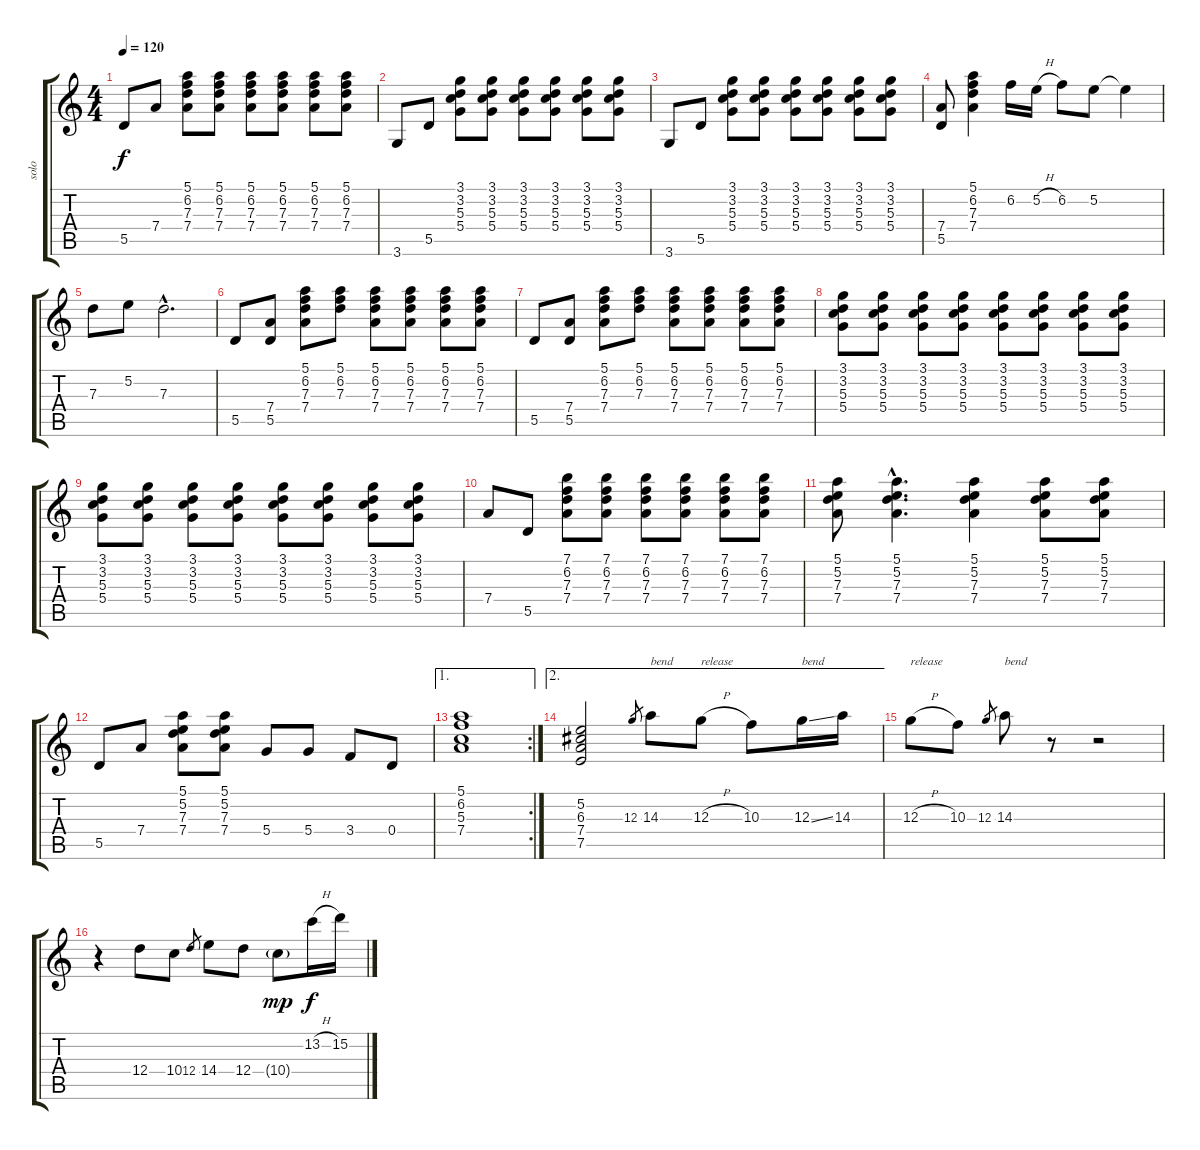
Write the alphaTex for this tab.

\track ("solo" "solo") {instrument electricguitarmuted}
\staff {score tabs}
\tuning (E4 B3 G3 D3 A2 E2) {hide}
\ts (4 4)
\tempo 120
\clef g2
\ks c
5.5.8{dy f} 7.4.8 (5.1 6.2 7.3 7.4).8 (5.1 6.2 7.3 7.4).8 (5.1 6.2 7.3 7.4).8 (5.1 6.2 7.3 7.4).8 (5.1 6.2 7.3 7.4).8 (5.1 6.2 7.3 7.4).8 |
3.6.8 5.5.8 (3.1 3.2 5.3 5.4).8 (3.1 3.2 5.3 5.4).8 (3.1 3.2 5.3 5.4).8 (3.1 3.2 5.3 5.4).8 (3.1 3.2 5.3 5.4).8 (3.1 3.2 5.3 5.4).8 |
3.6.8 5.5.8 (3.1 3.2 5.3 5.4).8 (3.1 3.2 5.3 5.4).8 (3.1 3.2 5.3 5.4).8 (3.1 3.2 5.3 5.4).8 (3.1 3.2 5.3 5.4).8 (3.1 3.2 5.3 5.4).8 |
(7.4 5.5).8 (5.1 6.2 7.3 7.4).4 6.2.16 5.2{h}.16 6.2.8 5.2.8 5.2{t}.4 |
7.3.8 5.2.8 7.3{hac}.2{d} |
5.5.8 (7.4 5.5).8 (5.1 6.2 7.3 7.4).8 (5.1 6.2 7.3).8 (5.1 6.2 7.3 7.4).8 (5.1 6.2 7.3 7.4).8 (5.1 6.2 7.3 7.4).8 (5.1 6.2 7.3 7.4).8 |
5.5.8 (7.4 5.5).8 (5.1 6.2 7.3 7.4).8 (5.1 6.2 7.3).8 (5.1 6.2 7.3 7.4).8 (5.1 6.2 7.3 7.4).8 (5.1 6.2 7.3 7.4).8 (5.1 6.2 7.3 7.4).8 |
(3.1 3.2 5.3 5.4).8 (3.1 3.2 5.3 5.4).8 (3.1 3.2 5.3 5.4).8 (3.1 3.2 5.3 5.4).8 (3.1 3.2 5.3 5.4).8 (3.1 3.2 5.3 5.4).8 (3.1 3.2 5.3 5.4).8 (3.1 3.2 5.3 5.4).8 |
(3.1 3.2 5.3 5.4).8 (3.1 3.2 5.3 5.4).8 (3.1 3.2 5.3 5.4).8 (3.1 3.2 5.3 5.4).8 (3.1 3.2 5.3 5.4).8 (3.1 3.2 5.3 5.4).8 (3.1 3.2 5.3 5.4).8 (3.1 3.2 5.3 5.4).8 |
7.4.8 5.5.8 (7.1 6.2 7.3 7.4).8 (7.1 6.2 7.3 7.4).8 (7.1 6.2 7.3 7.4).8 (7.1 6.2 7.3 7.4).8 (7.1 6.2 7.3 7.4).8 (7.1 6.2 7.3 7.4).8 |
(5.1 5.2 7.3 7.4).8 (5.1{hac} 5.2{hac} 7.3{hac} 7.4{hac}).4{d} (5.1 5.2 7.3 7.4).4 (5.1 5.2 7.3 7.4).8 (5.1 5.2 7.3 7.4).8 |
5.5.8 7.4.8 (5.1 5.2 7.3 7.4).8 (5.1 5.2 7.3 7.4).8 5.4.8 5.4.8 3.4.8 0.4.8 |
\ae 1
\rc 2
(5.1 6.2 5.3 7.4).1 |
\ae 2
(5.2 6.3 7.4 7.5).2 12.3.8{gr} 14.3.8{txt "bend"} 12.3{h}.8{txt "release"} 10.3.8 12.3{ss}.16{txt "bend"} 14.3.16 |
12.3{h}.8{txt "release"} 10.3.8 12.3.8{gr} 14.3.8{txt "bend"} r.8 r.2 |
r.4 12.4.8 10.4.8 12.4.8{gr} 14.4.8 12.4.8 10.4{g}.8{dy mp} 13.2{h}.16{dy f} 15.2.16
